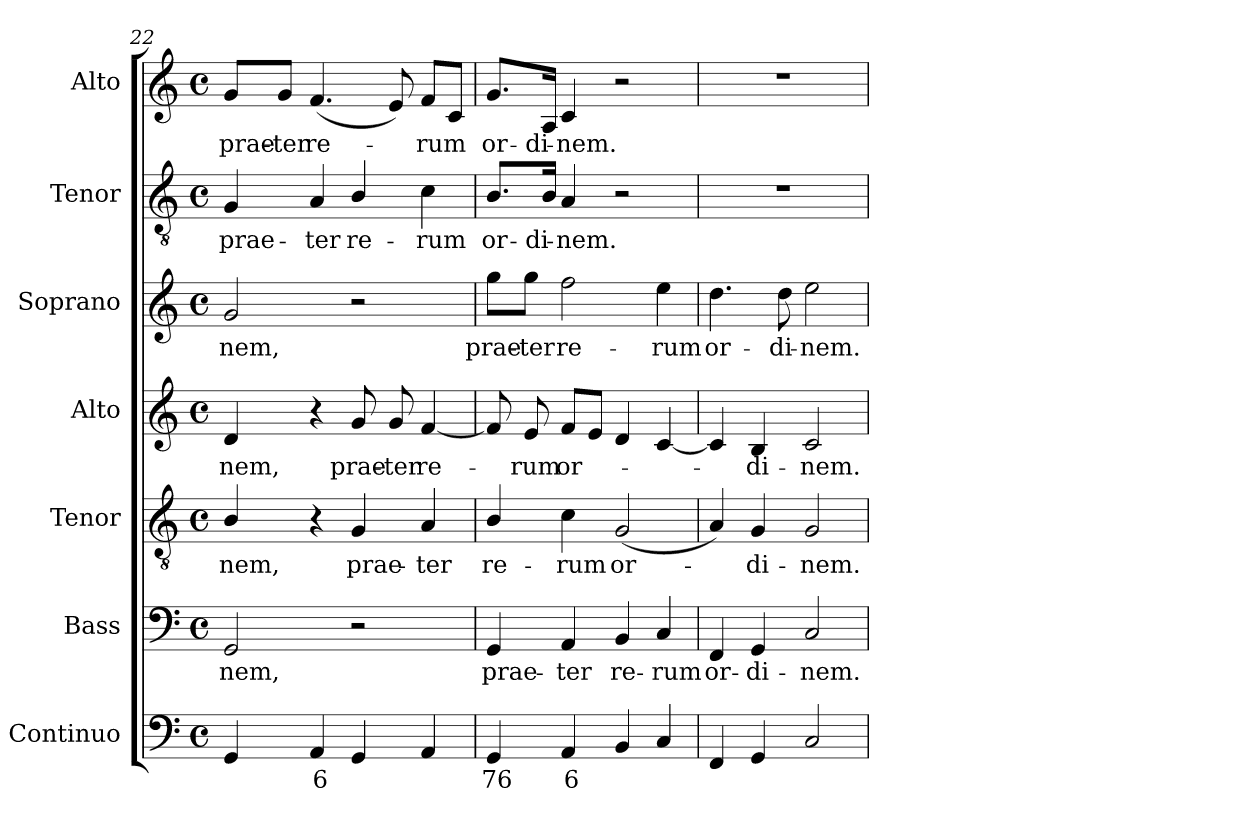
**kern	**text	**kern	**text	**kern	**text	**kern	**text	**kern	**text	**kern	**text	**kern	**text
*part7	*part7	*part6	*part6	*part5	*part5	*part4	*part4	*part3	*part3	*part2	*part2	*part1	*part1
*staff7	*staff7	*staff6	*staff6	*staff5	*staff5	*staff4	*staff4	*staff3	*staff3	*staff2	*staff2	*staff1	*staff1
*I"Continuo	*	*I"Bass	*	*I"Tenor	*	*I"Alto	*	*I"Soprano	*	*I"Tenor	*	*I"Alto	*
*I'Cont.	*	*I'B.	*	*I'T.	*	*I'A.	*	*I'S.	*	*I'T.	*	*I'A.	*
*clefF4	*	*clefF4	*	*clefGv2	*	*clefG2	*	*clefG2	*	*clefGv2	*	*clefG2	*
*	*	*	*	*ITrd7c12	*	*	*	*	*	*ITrd7c12	*	*	*
*k[]	*	*k[]	*	*k[]	*	*k[]	*	*k[]	*	*k[]	*	*k[]	*
*C:	*	*C:	*	*C:	*	*C:	*	*C:	*	*C:	*	*C:	*
*M4/4	*	*M4/4	*	*M4/4	*	*M4/4	*	*M4/4	*	*M4/4	*	*M4/4	*
*met(c)	*	*met(c)	*	*met(c)	*	*met(c)	*	*met(c)	*	*met(c)	*	*met(c)	*
=22	=22	=22	=22	=22	=22	=22	=22	=22	=22	=22	=22	=22	=22
!	!	!	!LO:LY:b:color=#000000	!	!	!	!	!	!	!	!	!	!
!	!	!	!	!	!LO:LY:b:color=#000000	!	!	!	!	!	!	!	!
!	!	!	!	!	!	!	!LO:LY:b:color=#000000	!	!	!	!	!	!
!	!	!	!	!	!	!	!	!	!LO:LY:b:color=#000000	!	!	!	!
!	!	!	!	!	!	!	!	!	!	!	!LO:LY:b:color=#000000	!	!
!	!	!	!	!	!	!	!	!	!	!	!	!	!LO:LY:b:color=#000000
4GGi/	.	2GGi/	-nem,	4BBi/	-nem,	4di/	-nem,	2gi/	-nem,	4GGi/	prae-	8gi/L	prae-
!	!	!	!	!	!	!	!	!	!	!	!	!	!LO:LY:b:color=#000000
.	.	.	.	.	.	.	.	.	.	.	.	8gi/J	-ter
!	!LO:LY:b:color=#000000	!	!	!	!	!	!	!	!	!	!	!	!
!	!	!	!	!	!	!	!	!	!	!	!LO:LY:b:color=#000000	!	!
!	!	!	!	!	!	!	!	!	!	!	!	!	!LO:LY:b:color=#000000
4AAi/	6	.	.	4r	.	4r	.	.	.	4AAi/	-ter	(4.fi/	re-
!	!	!	!	!	!LO:LY:b:color=#000000	!	!	!	!	!	!	!	!
!	!	!	!	!	!	!	!LO:LY:b:color=#000000	!	!	!	!	!	!
!	!	!	!	!	!	!	!	!	!	!	!LO:LY:b:color=#000000	!	!
4GGi/	.	2r	.	4GGi/	prae-	8gi/	prae-	2r	.	4BBi/	re-	.	.
!	!	!	!	!	!	!	!LO:LY:b:color=#000000	!	!	!	!	!	!
.	.	.	.	.	.	8gi/	-ter	.	.	.	.	8ei/)	.
!	!	!	!	!	!LO:LY:b:color=#000000	!	!	!	!	!	!	!	!
!	!	!	!	!	!	!	!LO:LY:b:color=#000000	!	!	!	!	!	!
!	!	!	!	!	!	!	!	!	!	!	!LO:LY:b:color=#000000	!	!
!	!	!	!	!	!	!	!	!	!	!	!	!	!LO:LY:b:color=#000000
4AAi/	.	.	.	4AAi/	-ter	[<4fi/	re-	.	.	4Ci\	-rum	8fi/L	-rum
.	.	.	.	.	.	.	.	.	.	.	.	8ci/J	.
=23	=23	=23	=23	=23	=23	=23	=23	=23	=23	=23	=23	=23	=23
!	!LO:LY:b:color=#000000	!	!	!	!	!	!	!	!	!	!	!	!
!	!	!	!LO:LY:b:color=#000000	!	!	!	!	!	!	!	!	!	!
!	!	!	!	!	!LO:LY:b:color=#000000	!	!	!	!	!	!	!	!
!	!	!	!	!	!	!	!	!	!LO:LY:b:color=#000000	!	!	!	!
!	!	!	!	!	!	!	!	!	!	!	!LO:LY:b:color=#000000	!	!
!	!	!	!	!	!	!	!	!	!	!	!	!	!LO:LY:b:color=#000000
4GGi/	76	4GGi/	prae-	4BBi/	re-	8fi/]	.	8ggi\L	prae-	8.BBi/L	or-	8.gi/L	or-
!	!	!	!	!	!	!	!LO:LY:b:color=#000000	!	!	!	!	!	!
!	!	!	!	!	!	!	!	!	!LO:LY:b:color=#000000	!	!	!	!
.	.	.	.	.	.	8ei/	-rum	8ggi\J	-ter	.	.	.	.
!	!	!	!	!	!	!	!	!	!	!	!LO:LY:b:color=#000000	!	!
!	!	!	!	!	!	!	!	!	!	!	!	!	!LO:LY:b:color=#000000
.	.	.	.	.	.	.	.	.	.	16BBi/Jk	-di-	16Ai/Jk	-di-
!	!LO:LY:b:color=#000000	!	!	!	!	!	!	!	!	!	!	!	!
!	!	!	!LO:LY:b:color=#000000	!	!	!	!	!	!	!	!	!	!
!	!	!	!	!	!LO:LY:b:color=#000000	!	!	!	!	!	!	!	!
!	!	!	!	!	!	!	!LO:LY:b:color=#000000	!	!	!	!	!	!
!	!	!	!	!	!	!	!	!	!LO:LY:b:color=#000000	!	!	!	!
!	!	!	!	!	!	!	!	!	!	!	!LO:LY:b:color=#000000	!	!
!	!	!	!	!	!	!	!	!	!	!	!	!	!LO:LY:b:color=#000000
4AAi/	6	4AAi/	-ter	4Ci\	-rum	8fi/L	or-	2ffi\	re-	4AAi/	-nem.	4ci/	-nem.
.	.	.	.	.	.	8ei/J	.	.	.	.	.	.	.
!	!	!	!LO:LY:b:color=#000000	!	!	!	!	!	!	!	!	!	!
!	!	!	!	!	!LO:LY:b:color=#000000	!	!	!	!	!	!	!	!
4BBi/	.	4BBi/	re-	(2GGi/	or-	4di/	.	.	.	2r	.	2r	.
!	!	!	!LO:LY:b:color=#000000	!	!	!	!	!	!	!	!	!	!
!	!	!	!	!	!	!	!	!	!LO:LY:b:color=#000000	!	!	!	!
4Ci/	.	4Ci/	-rum	.	.	[<4ci/	.	4eei\	-rum	.	.	.	.
=24	=24	=24	=24	=24	=24	=24	=24	=24	=24	=24	=24	=24	=24
!	!	!	!LO:LY:b:color=#000000	!	!	!	!	!	!	!	!	!	!
!	!	!	!	!	!	!	!	!	!LO:LY:b:color=#000000	!	!	!	!
4FFi/	.	4FFi/	or-	4AAi/)	.	4ci/]	.	4.ddi\	or-	1r	.	1r	.
!	!	!	!LO:LY:b:color=#000000	!	!	!	!	!	!	!	!	!	!
!	!	!	!	!	!LO:LY:b:color=#000000	!	!	!	!	!	!	!	!
!	!	!	!	!	!	!	!LO:LY:b:color=#000000	!	!	!	!	!	!
4GGi/	.	4GGi/	-di-	4GGi/	-di-	4Bi/	-di-	.	.	.	.	.	.
!	!	!	!	!	!	!	!	!	!LO:LY:b:color=#000000	!	!	!	!
.	.	.	.	.	.	.	.	8ddi\	-di-	.	.	.	.
!	!	!	!LO:LY:b:color=#000000	!	!	!	!	!	!	!	!	!	!
!	!	!	!	!	!LO:LY:b:color=#000000	!	!	!	!	!	!	!	!
!	!	!	!	!	!	!	!LO:LY:b:color=#000000	!	!	!	!	!	!
!	!	!	!	!	!	!	!	!	!LO:LY:b:color=#000000	!	!	!	!
2Ci/	.	2Ci/	-nem.	2GGi/	-nem.	2ci/	-nem.	2eei\	-nem.	.	.	.	.
=	=	=	=	=	=	=	=	=	=	=	=	=	=
*-	*-	*-	*-	*-	*-	*-	*-	*-	*-	*-	*-	*-	*-
